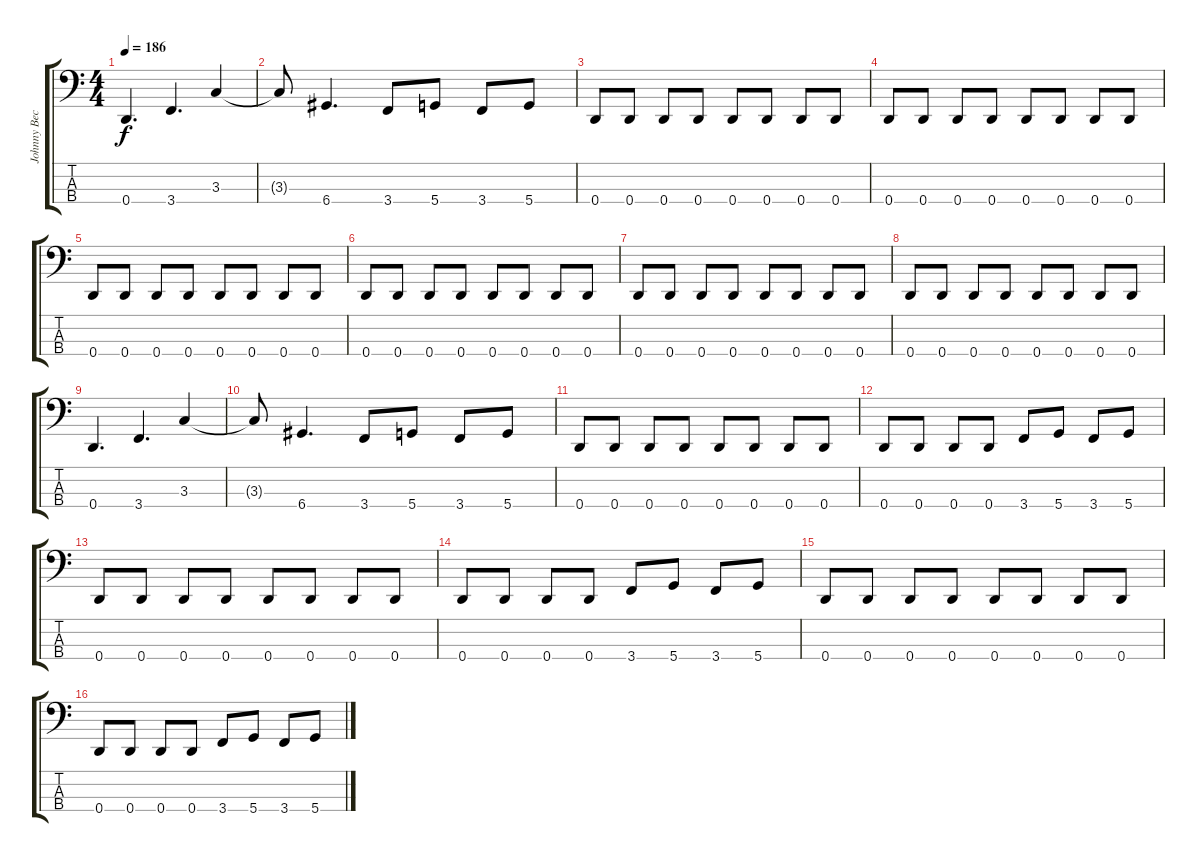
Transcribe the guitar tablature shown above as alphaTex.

\track ("Johnny Bechtel" "Johnny Bec") {instrument electricbassfinger}
\staff {score tabs}
\tuning (G2 D2 A1 D1) {hide}
\ts (4 4)
\tempo 186
\clef f4
\ks c
0.4.4{d dy f} 3.4.4{d} 3.3.4 |
3.3{t}.8 6.4.4{d} 3.4.8 5.4.8 3.4.8 5.4.8 |
0.4.8 0.4.8 0.4.8 0.4.8 0.4.8 0.4.8 0.4.8 0.4.8 |
0.4.8 0.4.8 0.4.8 0.4.8 0.4.8 0.4.8 0.4.8 0.4.8 |
0.4.8 0.4.8 0.4.8 0.4.8 0.4.8 0.4.8 0.4.8 0.4.8 |
0.4.8 0.4.8 0.4.8 0.4.8 0.4.8 0.4.8 0.4.8 0.4.8 |
0.4.8 0.4.8 0.4.8 0.4.8 0.4.8 0.4.8 0.4.8 0.4.8 |
0.4.8 0.4.8 0.4.8 0.4.8 0.4.8 0.4.8 0.4.8 0.4.8 |
0.4.4{d} 3.4.4{d} 3.3.4 |
3.3{t}.8 6.4.4{d} 3.4.8 5.4.8 3.4.8 5.4.8 |
0.4.8 0.4.8 0.4.8 0.4.8 0.4.8 0.4.8 0.4.8 0.4.8 |
0.4.8 0.4.8 0.4.8 0.4.8 3.4.8 5.4.8 3.4.8 5.4.8 |
0.4.8 0.4.8 0.4.8 0.4.8 0.4.8 0.4.8 0.4.8 0.4.8 |
0.4.8 0.4.8 0.4.8 0.4.8 3.4.8 5.4.8 3.4.8 5.4.8 |
0.4.8 0.4.8 0.4.8 0.4.8 0.4.8 0.4.8 0.4.8 0.4.8 |
0.4.8 0.4.8 0.4.8 0.4.8 3.4.8 5.4.8 3.4.8 5.4.8
